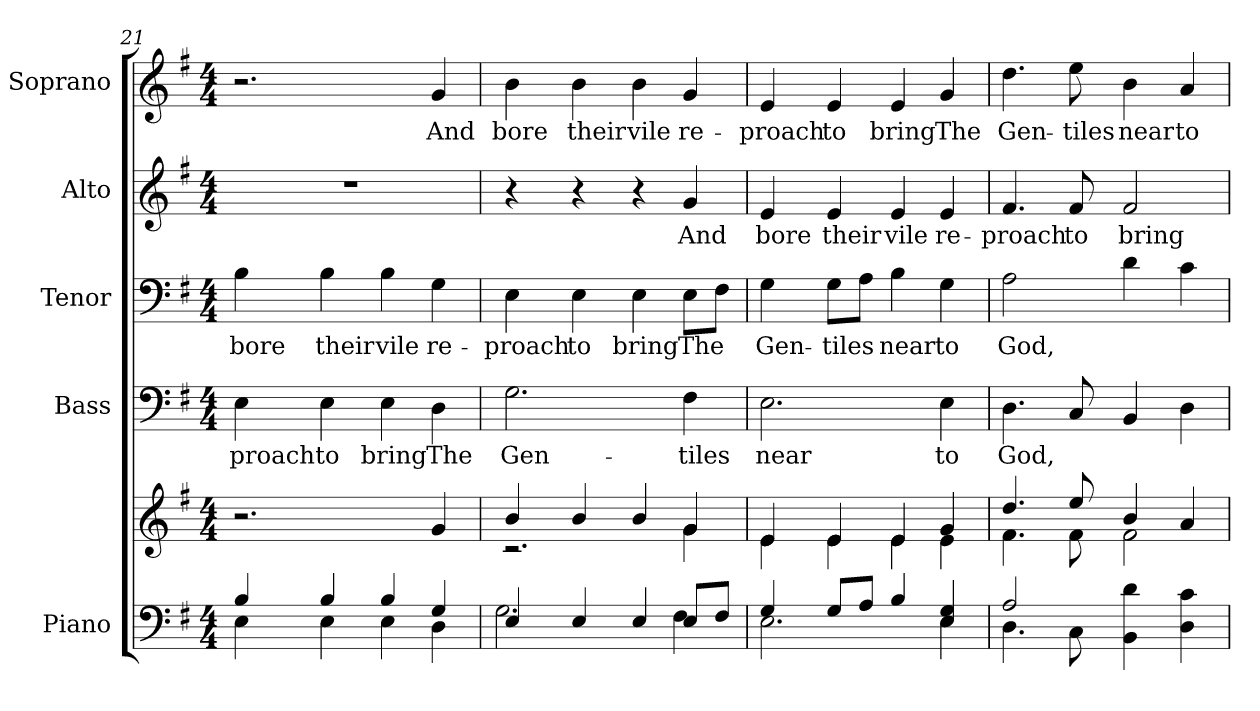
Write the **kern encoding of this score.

**kern	**kern	**kern	**text	**kern	**text	**kern	**text	**kern	**text
*part5	*part5	*part4	*part4	*part3	*part3	*part2	*part2	*part1	*part1
*staff6	*staff5	*staff4	*staff4	*staff3	*staff3	*staff2	*staff2	*staff1	*staff1
*I"Piano	*	*I"Bass	*	*I"Tenor	*	*I"Alto	*	*I"Soprano	*
*I'Pno.	*	*I'B.	*	*I'T.	*	*I'A.	*	*I'S.	*
*clefF4	*clefG2	*clefF4	*	*clefF4	*	*clefG2	*	*clefG2	*
*k[f#]	*k[f#]	*k[f#]	*	*k[f#]	*	*k[f#]	*	*k[f#]	*
*G:	*G:	*G:	*	*G:	*	*G:	*	*G:	*
*M4/4	*M4/4	*M4/4	*	*M4/4	*	*M4/4	*	*M4/4	*
=21	=21	=21	=21	=21	=21	=21	=21	=21	=21
*^	*	*	*	*	*	*	*	*	*
!	!	!	!	!LO:LY:b:color=#000000	!	!	!	!	!	!
!	!	!	!	!	!	!LO:LY:b:color=#000000	!	!	!	!
4Bi/	4Ei\	2.r	4Ei\	-proach	4Bi\	bore	1r	.	2.r	.
!	!	!	!	!LO:LY:b:color=#000000	!	!	!	!	!	!
!	!	!	!	!	!	!LO:LY:b:color=#000000	!	!	!	!
4Bi/	4Ei\	.	4Ei\	to	4Bi\	their	.	.	.	.
!	!	!	!	!LO:LY:b:color=#000000	!	!	!	!	!	!
!	!	!	!	!	!	!LO:LY:b:color=#000000	!	!	!	!
4Bi/	4Ei\	.	4Ei\	bring	4Bi\	vile	.	.	.	.
!	!	!	!	!LO:LY:b:color=#000000	!	!	!	!	!	!
!	!	!	!	!	!	!LO:LY:b:color=#000000	!	!	!	!
!	!	!	!	!	!	!	!	!	!	!LO:LY:b:color=#000000
4Gi/	4Di\	4gi/	4Di\	The	4Gi\	re-	.	.	4gi/	And
!!LO:LB:g=z
=22	=22	=22	=22	=22	=22	=22	=22	=22	=22	=22
*	*	*^	*	*	*	*	*	*	*	*
!	!	!	!	!	!LO:LY:b:color=#000000	!	!	!	!	!	!
!	!	!	!	!	!	!	!LO:LY:b:color=#000000	!	!	!	!
!	!	!	!	!	!	!	!	!	!	!	!LO:LY:b:color=#000000
4Ei/	2.Gi\	4bi/	2.r	2.Gi\	Gen-	4Ei\	-proach	4r	.	4bi\	bore
!	!	!	!	!	!	!	!LO:LY:b:color=#000000	!	!	!	!
!	!	!	!	!	!	!	!	!	!	!	!LO:LY:b:color=#000000
4Ei/	.	4bi/	.	.	.	4Ei\	to	4r	.	4bi\	their
!	!	!	!	!	!	!	!LO:LY:b:color=#000000	!	!	!	!
!	!	!	!	!	!	!	!	!	!	!	!LO:LY:b:color=#000000
4Ei/	.	4bi/	.	.	.	4Ei\	bring	4r	.	4bi\	vile
!	!	!	!	!	!LO:LY:b:color=#000000	!	!	!	!	!	!
!	!	!	!	!	!	!	!LO:LY:b:color=#000000	!	!	!	!
!	!	!	!	!	!	!	!	!	!LO:LY:b:color=#000000	!	!
!	!	!	!	!	!	!	!	!	!	!	!LO:LY:b:color=#000000
8Ei/L	4F#i\	4gi/	4gi\	4F#i\	-tiles	8Ei\L	The	4gi/	And	4gi/	re-
8F#i/J	.	.	.	.	.	8F#i\J	.	.	.	.	.
=23	=23	=23	=23	=23	=23	=23	=23	=23	=23	=23	=23
!	!	!	!	!	!LO:LY:b:color=#000000	!	!	!	!	!	!
!	!	!	!	!	!	!	!LO:LY:b:color=#000000	!	!	!	!
!	!	!	!	!	!	!	!	!	!LO:LY:b:color=#000000	!	!
!	!	!	!	!	!	!	!	!	!	!	!LO:LY:b:color=#000000
4Gi/	2.Ei\	4ei/	4ei\	2.Ei\	near	4Gi\	Gen-	4ei/	bore	4ei/	-proach
!	!	!	!	!	!	!	!LO:LY:b:color=#000000	!	!	!	!
!	!	!	!	!	!	!	!	!	!LO:LY:b:color=#000000	!	!
!	!	!	!	!	!	!	!	!	!	!	!LO:LY:b:color=#000000
8Gi/L	.	4ei/	4ei\	.	.	8Gi\L	-tiles	4ei/	their	4ei/	to
8Ai/J	.	.	.	.	.	8Ai\J	.	.	.	.	.
!	!	!	!	!	!	!	!LO:LY:b:color=#000000	!	!	!	!
!	!	!	!	!	!	!	!	!	!LO:LY:b:color=#000000	!	!
!	!	!	!	!	!	!	!	!	!	!	!LO:LY:b:color=#000000
4Bi/	.	4ei/	4ei\	.	.	4Bi\	near	4ei/	vile	4ei/	bring
!	!	!	!	!	!LO:LY:b:color=#000000	!	!	!	!	!	!
!	!	!	!	!	!	!	!LO:LY:b:color=#000000	!	!	!	!
!	!	!	!	!	!	!	!	!	!LO:LY:b:color=#000000	!	!
!	!	!	!	!	!	!	!	!	!	!	!LO:LY:b:color=#000000
4Ei/ 4Gi	4Ei\	4gi/	4ei\	4Ei\	to	4Gi\	to	4ei/	re-	4gi/	The
=24	=24	=24	=24	=24	=24	=24	=24	=24	=24	=24	=24
!	!	!	!	!	!LO:LY:b:color=#000000	!	!	!	!	!	!
!	!	!	!	!	!	!	!LO:LY:b:color=#000000	!	!	!	!
!	!	!	!	!	!	!	!	!	!LO:LY:b:color=#000000	!	!
!	!	!	!	!	!	!	!	!	!	!	!LO:LY:b:color=#000000
2Ai/	4.Di\	4.ddi/	4.f#i\	4.Di\	God,	2Ai\	God,	4.f#i/	-proach	4.ddi\	Gen-
!	!	!	!	!	!	!	!	!	!LO:LY:b:color=#000000	!	!
!	!	!	!	!	!	!	!	!	!	!	!LO:LY:b:color=#000000
.	8Ci\	8eei/	8f#i\	8Ci/	.	.	.	8f#i/	to	8eei\	-tiles
!	!	!	!	!	!	!	!	!	!LO:LY:b:color=#000000	!	!
!	!	!	!	!	!	!	!	!	!	!	!LO:LY:b:color=#000000
4BBi\ 4di	2ryy	4bi/	2f#i\	4BBi/	.	4di\	.	2f#i/	bring	4bi\	near
!	!	!	!	!	!	!	!	!	!	!	!LO:LY:b:color=#000000
4Di\ 4ci	.	4ai/	.	4Di\	.	4ci\	.	.	.	4ai/	to
*v	*v	*	*	*	*	*	*	*	*	*	*
*	*v	*v	*	*	*	*	*	*	*	*
=	=	=	=	=	=	=	=	=	=
*-	*-	*-	*-	*-	*-	*-	*-	*-	*-
